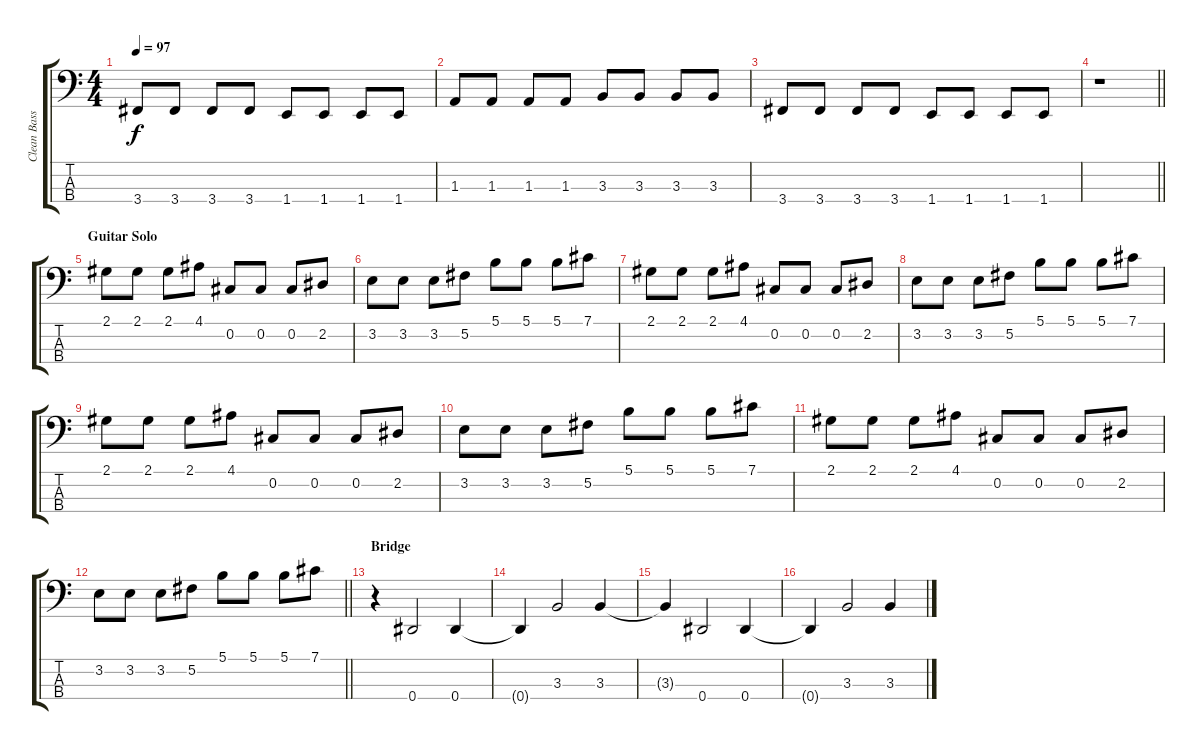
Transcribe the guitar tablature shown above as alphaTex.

\track ("Clean Bass" "Clean Bass") {instrument electricbassfinger}
\staff {score tabs}
\tuning (Gb2 Db2 Ab1 Eb1) {hide}
\ts (4 4)
\tempo 97
\clef f4
\ks c
3.4.8{dy f} 3.4.8 3.4.8 3.4.8 1.4.8 1.4.8 1.4.8 1.4.8 |
1.3.8 1.3.8 1.3.8 1.3.8 3.3.8 3.3.8 3.3.8 3.3.8 |
3.4.8 3.4.8 3.4.8 3.4.8 1.4.8 1.4.8 1.4.8 1.4.8 |
\barLineRight lightlight
r.1 |
\section ("" "Guitar Solo")
2.1.8 2.1.8 2.1.8 4.1.8 0.2.8 0.2.8 0.2.8 2.2.8 |
3.2.8 3.2.8 3.2.8 5.2.8 5.1.8 5.1.8 5.1.8 7.1.8 |
2.1.8 2.1.8 2.1.8 4.1.8 0.2.8 0.2.8 0.2.8 2.2.8 |
3.2.8 3.2.8 3.2.8 5.2.8 5.1.8 5.1.8 5.1.8 7.1.8 |
2.1.8 2.1.8 2.1.8 4.1.8 0.2.8 0.2.8 0.2.8 2.2.8 |
3.2.8 3.2.8 3.2.8 5.2.8 5.1.8 5.1.8 5.1.8 7.1.8 |
2.1.8 2.1.8 2.1.8 4.1.8 0.2.8 0.2.8 0.2.8 2.2.8 |
\barLineRight lightlight
3.2.8 3.2.8 3.2.8 5.2.8 5.1.8 5.1.8 5.1.8 7.1.8 |
\section ("" "Bridge")
r.4 0.4.2 0.4.4 |
0.4{t}.4 3.3.2 3.3.4 |
3.3{t}.4 0.4.2 0.4.4 |
0.4{t}.4 3.3.2 3.3.4
